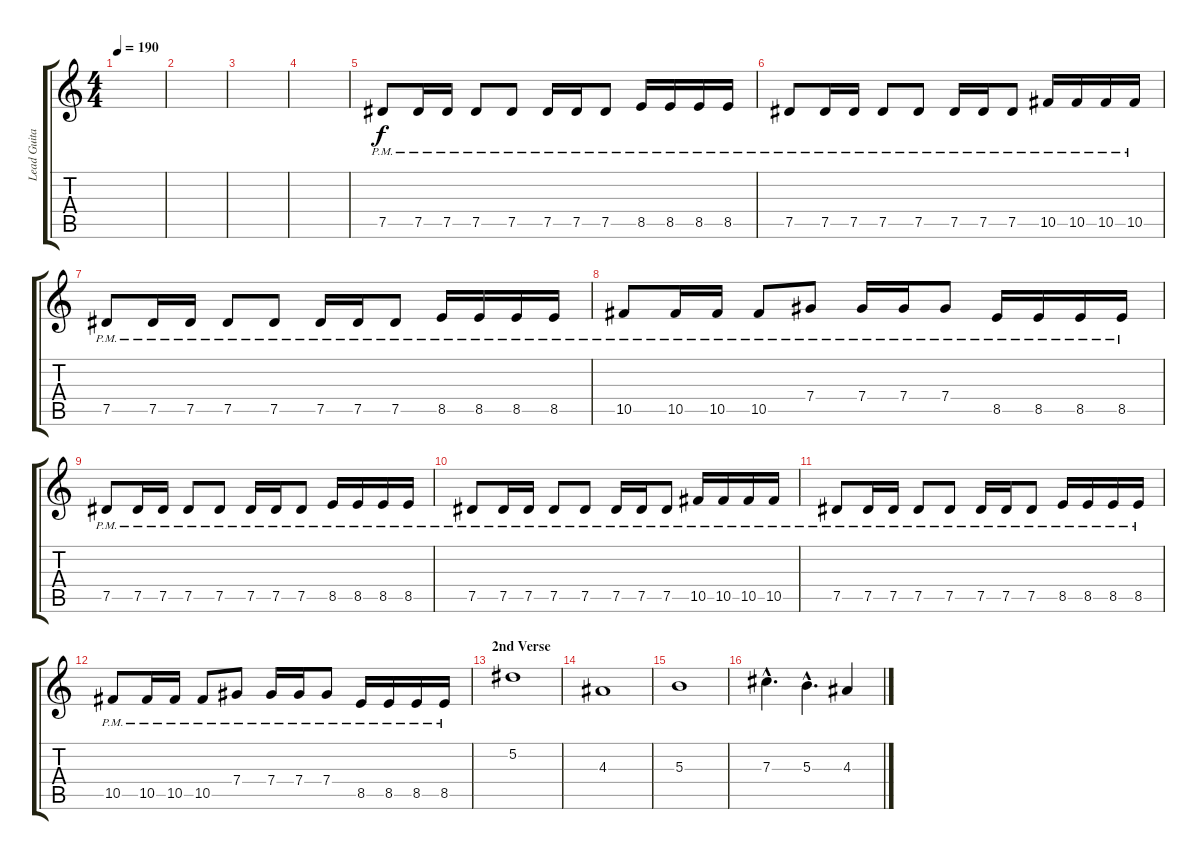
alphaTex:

\track ("Lead Guitar" "Lead Guita") {instrument distortionguitar}
\staff {score tabs}
\tuning (Eb4 Bb3 Gb3 Db3 Ab2 Eb2) {hide}
\ts (4 4)
\tempo 190
\clef g2
\ks c
|
|
|
|
7.5{pm}.8 7.5{pm}.16 7.5{pm}.16 7.5{pm}.8 7.5{pm}.8 7.5{pm}.16 7.5{pm}.16 7.5{pm}.8 8.5{pm}.16 8.5{pm}.16 8.5{pm}.16 8.5{pm}.16 |
7.5{pm}.8 7.5{pm}.16 7.5{pm}.16 7.5{pm}.8 7.5{pm}.8 7.5{pm}.16 7.5{pm}.16 7.5{pm}.8 10.5{pm}.16 10.5{pm}.16 10.5{pm}.16 10.5{pm}.16 |
7.5{pm}.8 7.5{pm}.16 7.5{pm}.16 7.5{pm}.8 7.5{pm}.8 7.5{pm}.16 7.5{pm}.16 7.5{pm}.8 8.5{pm}.16 8.5{pm}.16 8.5{pm}.16 8.5{pm}.16 |
10.5{pm}.8 10.5{pm}.16 10.5{pm}.16 10.5{pm}.8 7.4{pm}.8 7.4{pm}.16 7.4{pm}.16 7.4{pm}.8 8.5{pm}.16 8.5{pm}.16 8.5{pm}.16 8.5{pm}.16 |
7.5{pm}.8 7.5{pm}.16 7.5{pm}.16 7.5{pm}.8 7.5{pm}.8 7.5{pm}.16 7.5{pm}.16 7.5{pm}.8 8.5{pm}.16 8.5{pm}.16 8.5{pm}.16 8.5{pm}.16 |
7.5{pm}.8 7.5{pm}.16 7.5{pm}.16 7.5{pm}.8 7.5{pm}.8 7.5{pm}.16 7.5{pm}.16 7.5{pm}.8 10.5{pm}.16 10.5{pm}.16 10.5{pm}.16 10.5{pm}.16 |
7.5{pm}.8 7.5{pm}.16 7.5{pm}.16 7.5{pm}.8 7.5{pm}.8 7.5{pm}.16 7.5{pm}.16 7.5{pm}.8 8.5{pm}.16 8.5{pm}.16 8.5{pm}.16 8.5{pm}.16 |
10.5{pm}.8 10.5{pm}.16 10.5{pm}.16 10.5{pm}.8 7.4{pm}.8 7.4{pm}.16 7.4{pm}.16 7.4{pm}.8 8.5{pm}.16 8.5{pm}.16 8.5{pm}.16 8.5{pm}.16 |
\section ("" "2nd Verse")
5.2.1 |
4.3.1 |
5.3.1 |
7.3{hac}.4{d} 5.3{hac}.4{d} 4.3.4
